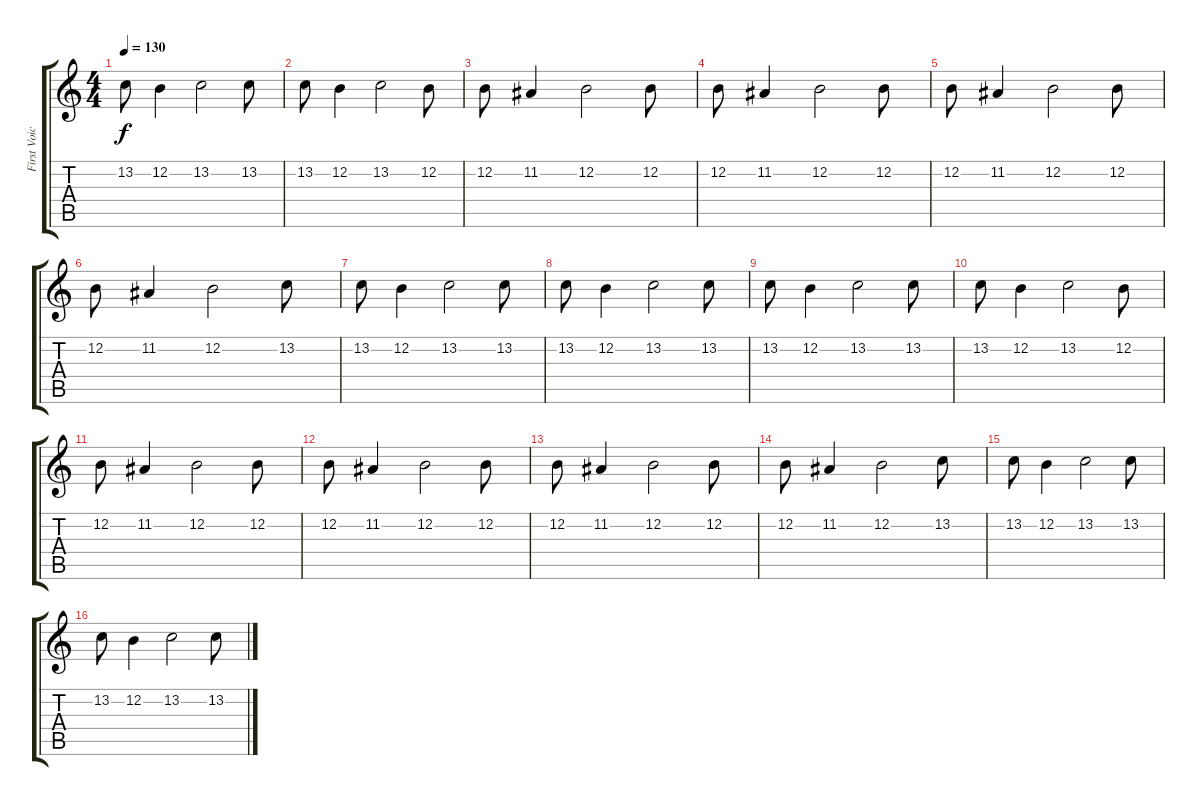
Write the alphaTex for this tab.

\track ("First Voice (female)" "First Voic") {instrument choiraahs}
\staff {score tabs}
\tuning (E4 B3 G3 D3 A2 E2) {hide}
\ts (4 4)
\tempo 130
\clef g2
\ks c
13.2.8{dy f} 12.2.4 13.2.2 13.2.8 |
13.2.8 12.2.4 13.2.2 12.2.8 |
12.2.8 11.2.4 12.2.2 12.2.8 |
12.2.8 11.2.4 12.2.2 12.2.8 |
12.2.8 11.2.4 12.2.2 12.2.8 |
12.2.8 11.2.4 12.2.2 13.2.8 |
13.2.8 12.2.4 13.2.2 13.2.8 |
13.2.8 12.2.4 13.2.2 13.2.8 |
13.2.8 12.2.4 13.2.2 13.2.8 |
13.2.8 12.2.4 13.2.2 12.2.8 |
12.2.8 11.2.4 12.2.2 12.2.8 |
12.2.8 11.2.4 12.2.2 12.2.8 |
12.2.8 11.2.4 12.2.2 12.2.8 |
12.2.8 11.2.4 12.2.2 13.2.8 |
13.2.8 12.2.4 13.2.2 13.2.8 |
13.2.8 12.2.4 13.2.2 13.2.8
